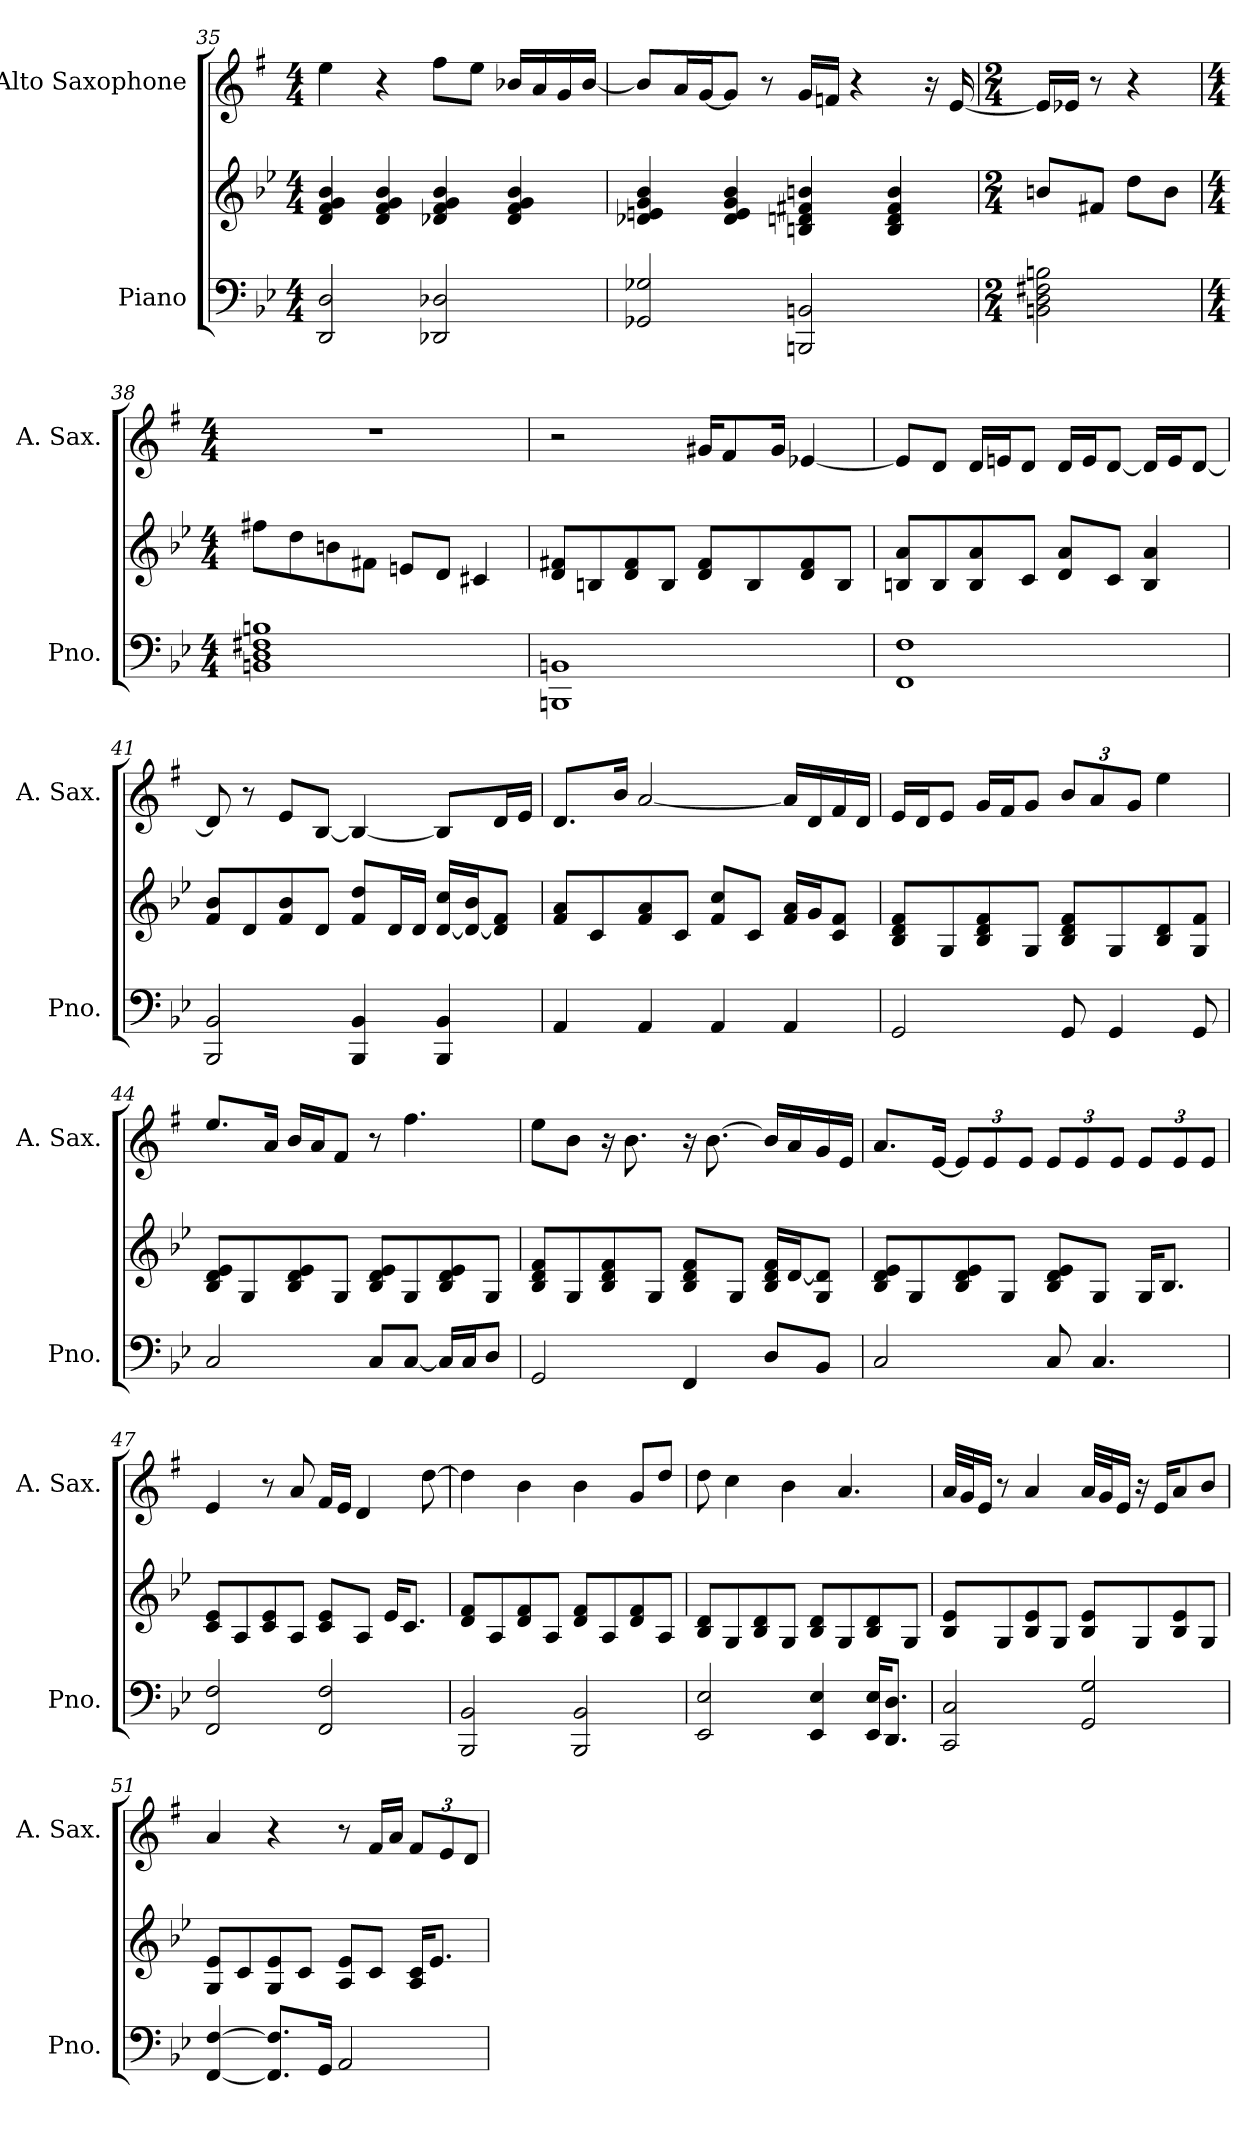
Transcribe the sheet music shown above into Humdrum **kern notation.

**kern	**kern	**kern
*part2	*part2	*part1
*staff3	*staff2	*staff1
*I"Piano	*	*I"Alto Saxophone
*I'Pno.	*	*I'A. Sax.
*clefF4	*clefG2	*clefG2
*	*	*ITrd5c9
*k[b-e-]	*k[b-e-]	*k[b-e-]
*B-:	*B-:	*B-:
*M4/4	*M4/4	*M4/4
=35	=35	=35
2DD/ 2D/	4d/ 4f/ 4g/ 4b-/	4g\
.	4d/ 4f/ 4g/ 4b-/	4r
2DD-X/ 2D-X/	4d-X/ 4f/ 4g/ 4b-/	8a\L
.	.	8g\J
.	4d-/ 4f/ 4g/ 4b-/	16d-X/LL
.	.	16c/
.	.	16B-/
.	.	[16d-/JJ
=36	=36	=36
2GG-X/ 2G-X/	4d-X/ 4en/ 4g/ 4b-/	8d-/L]
.	.	16c/L
.	.	[16B-/J
.	4d-/ 4e/ 4g/ 4b-/	8B-/J]
.	.	8r
2BBBn/ 2BBn/	4Bn/ 4dn/ 4f#X/ 4bn/	16B-/LL
.	.	16A-X/JJ
.	.	4r
.	4B/ 4d/ 4f#/ 4b/	.
.	.	16r
.	.	[16G/
!!LO:PB:g=z
=37	=37	=37
*M2/4	*M2/4	*M2/4
2BBn\ 2D\ 2F#X\ 2Bn\	8bn/L	16G/LL]
.	.	16G-X/JJ
.	8f#X/J	8r
.	8dd\L	4r
.	8b\J	.
=38	=38	=38
*M4/4	*M4/4	*M4/4
1BBn 1D 1F#X 1Bn	8ff#X\L	1r
.	8dd\	.
.	8bn\	.
.	8f#X\J	.
.	8en/L	.
.	8d/J	.
.	4c#X/	.
=39	=39	=39
1BBBn 1BBn	8d/ 8f#X/L	2r
.	8Bn/	.
.	8d/ 8f#/	.
.	8B/J	.
.	8d/ 8f#/L	16Bn/KL
.	.	8A/
.	8B/	.
.	.	16B/Jk
.	8d/ 8f#/	[4G-X/
.	8B/J	.
!!LO:LB:g=z
=40	=40	=40
1FF 1F	8Bn/ 8a/L	8G-/L]
.	8B/	8F/J
.	8B/ 8a/	16F/LL
.	.	16Gn/J
.	8c/J	8F/J
.	8d/ 8a/L	16F/LL
.	.	16G/J
.	8c/J	[8F/J
.	4B/ 4a/	16F/LL]
.	.	16G/J
.	.	[8F/J
=41	=41	=41
2BBB-/ 2BB-/	8f/ 8b-/L	8F/]
.	8d/	8r
.	8f/ 8b-/	8G/L
.	8d/J	[8D/J
4BBB-/ 4BB-/	8f/ 8dd/L	4D/_
.	16d/L	.
.	16d/JJ	.
4BBB-/ 4BB-/	[16d/ 16cc/LL	8D/L]
.	16d/_ 16b-/J	.
.	8d/] 8f/J	16F/L
.	.	16G/JJ
=42	=42	=42
4AA/	8f/ 8a/L	8.F/L
.	8c/	.
.	.	16d/Jk
4AA/	8f/ 8a/	[2c/
.	8c/J	.
4AA/	8f/ 8cc/L	.
.	8c/J	.
4AA/	16f/ 16a/LL	16c/LL]
.	16g/J	16F/
.	8c/ 8f/J	16A/
.	.	16F/JJ
!!LO:LB:g=z
=43	=43	=43
2GG/	8B-/ 8d/ 8f/L	16G/LL
.	.	16F/J
.	8G/	8G/J
.	8B-/ 8d/ 8f/	16B-/LL
.	.	16A/J
.	8G/J	8B-/J
*	*	*Xbrackettup
8GG/	8B-/ 8d/ 8f/L	12d/L
.	.	12c/
4GG/	8G/	.
.	.	12B-/J
.	8B-/ 8d/	4g\
8GG/	8G/ 8f/J	.
=44	=44	=44
2C/	8B-/ 8d/ 8e-/L	8.g/L
.	8G/	.
.	.	16c/Jk
.	8B-/ 8d/ 8e-/	16d/LL
.	.	16c/J
.	8G/J	8A/J
8C/L	8B-/ 8d/ 8e-/L	8r
[8C/J	8G/	4.a\
16C/LL]	8B-/ 8d/ 8e-/	.
16C/J	.	.
8D/J	8G/J	.
=45	=45	=45
2GG/	8B-/ 8d/ 8f/L	8g\L
.	8G/	8d\J
.	8B-/ 8d/ 8f/	16r
.	.	8.d\
.	8G/J	.
4FF/	8B-/ 8d/ 8f/L	16r
.	.	[8.d\
.	8G/J	.
8D/L	16B-/ 16d/ 16f/LL	16d/LL]
.	[16d/J	16c/
8BB-/J	8G/ 8d/]J	16B-/
.	.	16G/JJ
!!LO:LB:g=z
=46	=46	=46
2C/	8B-/ 8d/ 8e-/L	8.c/L
.	8G/	.
.	.	[16G/Jk
.	8B-/ 8d/ 8e-/	12G/L]
.	.	12G/
.	8G/J	.
.	.	12G/J
8C/	8B-/ 8d/ 8e-/L	12G/L
.	.	12G/
4.C/	8G/J	.
.	.	12G/J
.	16G/KL	12G/L
.	8.B-/J	.
.	.	12G/
.	.	12G/J
=47	=47	=47
2FF/ 2F/	8c/ 8e-/L	4G/
.	8A/	.
.	8c/ 8e-/	8r
.	8A/J	8c/
2FF/ 2F/	8c/ 8e-/L	16A/LL
.	.	16G/JJ
.	8A/J	4F/
.	16e-/KL	.
.	8.c/J	.
.	.	[8f\
=48	=48	=48
2BBB-/ 2BB-/	8d/ 8f/L	4f\]
.	8A/	.
.	8d/ 8f/	4d\
.	8A/J	.
2BBB-/ 2BB-/	8d/ 8f/L	4d\
.	8A/	.
.	8d/ 8f/	8B-/L
.	8A/J	8f/J
=49	=49	=49
2EE-/ 2E-/	8B-/ 8d/L	8f\
.	8G/	4e-\
.	8B-/ 8d/	.
.	8G/J	4d\
4EE-/ 4E-/	8B-/ 8d/L	.
.	8G/	4.c/
16EE-/ 16E-/KL	8B-/ 8d/	.
8.DD/ 8.D/J	.	.
.	8G/J	.
!!LO:PB:g=z
=50	=50	=50
2CC/ 2C/	8B-/ 8e-/L	32c/LLL
.	.	32B-/J
.	.	16G/JJ
.	8G/	8r
.	8B-/ 8e-/	4c/
.	8G/J	.
2GG/ 2G/	8B-/ 8e-/L	32c/LLL
.	.	32B-/J
.	.	16G/JJ
.	8G/	16r
.	.	16G/KL
.	8B-/ 8e-/	8c/
.	8G/J	8d/J
=51	=51	=51
[4FF/ [4F/	8G/ 8e-/L	4c/
.	8c/	.
8.FF/] 8.F/]L	8G/ 8e-/	4r
.	8c/J	.
16GG/Jk	.	.
2AA/	8A/ 8e-/L	8r
.	8c/J	16A/LL
.	.	16c/JJ
.	16A/ 16c/KL	12A/L
.	8.e-/J	.
.	.	12G/
.	.	12F/J
=	=	=
*-	*-	*-
